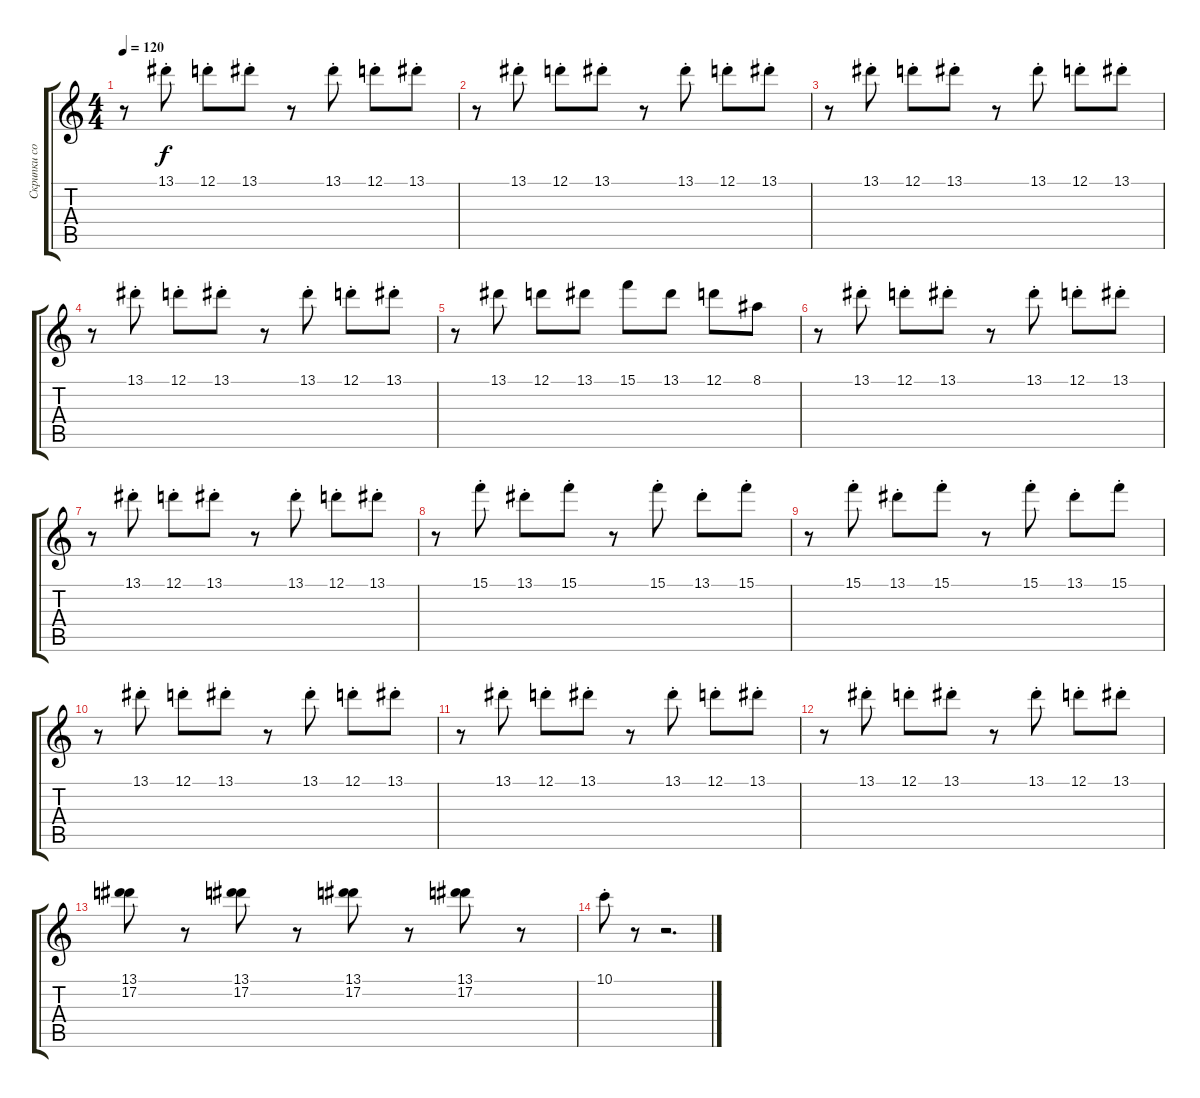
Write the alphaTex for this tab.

\track ("Скрипки сопрано 2" "Скрипки со") {instrument stringensemble1}
\staff {score tabs}
\tuning (D5 A4 F4 C4 G3 C3) {hide}
\ts (4 4)
\tempo 120
\clef g2
\ks c
r.8{dy f} 13.1{st}.8 12.1{st}.8 13.1{st}.8 r.8 13.1{st}.8 12.1{st}.8 13.1{st}.8 |
r.8 13.1{st}.8 12.1{st}.8 13.1{st}.8 r.8 13.1{st}.8 12.1{st}.8 13.1{st}.8 |
r.8 13.1{st}.8 12.1{st}.8 13.1{st}.8 r.8 13.1{st}.8 12.1{st}.8 13.1{st}.8 |
r.8 13.1{st}.8 12.1{st}.8 13.1{st}.8 r.8 13.1{st}.8 12.1{st}.8 13.1{st}.8 |
r.8 13.1.8 12.1.8 13.1.8 15.1.8 13.1.8 12.1.8 8.1.8 |
r.8 13.1{st}.8 12.1{st}.8 13.1{st}.8 r.8 13.1{st}.8 12.1{st}.8 13.1{st}.8 |
r.8 13.1{st}.8 12.1{st}.8 13.1{st}.8 r.8 13.1{st}.8 12.1{st}.8 13.1{st}.8 |
r.8 15.1{st}.8 13.1{st}.8 15.1{st}.8 r.8 15.1{st}.8 13.1{st}.8 15.1{st}.8 |
r.8 15.1{st}.8 13.1{st}.8 15.1{st}.8 r.8 15.1{st}.8 13.1{st}.8 15.1{st}.8 |
r.8 13.1{st}.8 12.1{st}.8 13.1{st}.8 r.8 13.1{st}.8 12.1{st}.8 13.1{st}.8 |
r.8 13.1{st}.8 12.1{st}.8 13.1{st}.8 r.8 13.1{st}.8 12.1{st}.8 13.1{st}.8 |
r.8 13.1{st}.8 12.1{st}.8 13.1{st}.8 r.8 13.1{st}.8 12.1{st}.8 13.1{st}.8 |
(13.1 17.2).8 r.8 (13.1 17.2).8 r.8 (13.1 17.2).8 r.8 (13.1 17.2).8 r.8 |
10.1{st}.8 r.8 r.2{d}
